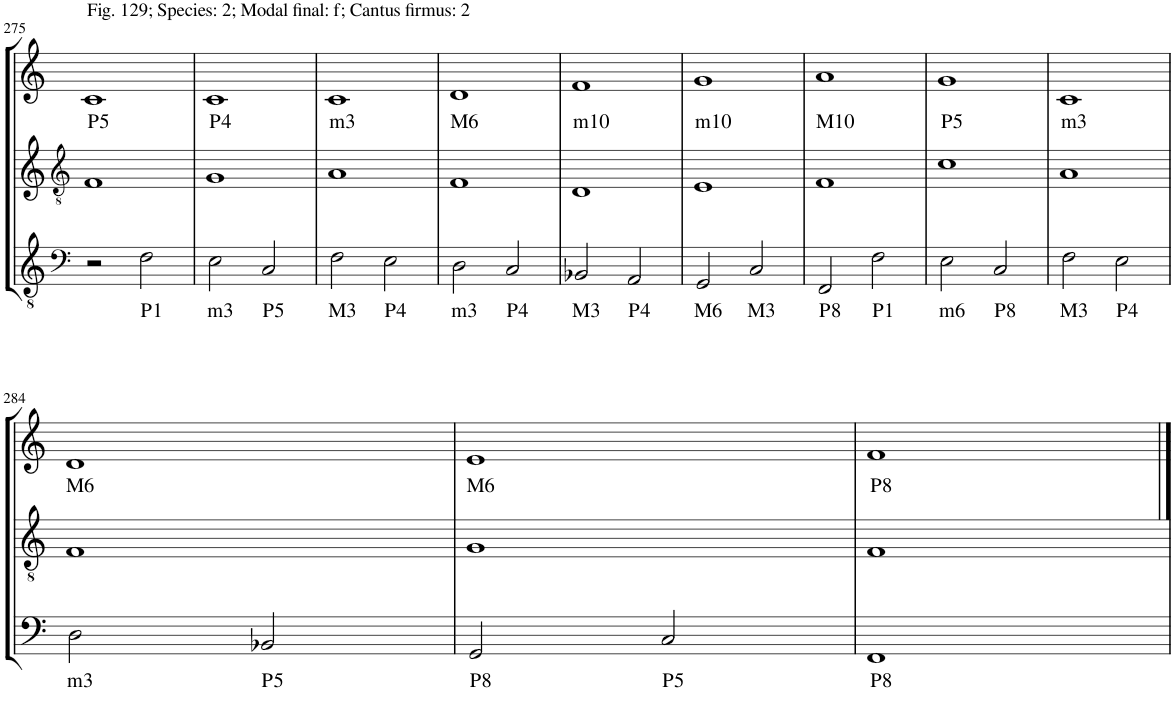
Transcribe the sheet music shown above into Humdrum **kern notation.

**kern	**text	**kern	**kern	**text
*part3	*part3	*part2	*part1	*part1
*staff3	*staff3	*staff2	*staff1	*staff1
*I"Piano	*	*I"Piano	*I"Piano	*
*I'Pno	*	*I'Pno	*I'Pno	*
!!LO:PB:g=z
*clefF4	*	*clefGv2	*clefG2	*
*k[]	*	*k[]	*k[]	*
*M4/4	*	*M4/4	*M4/4	*
=275	=275	=275	=275	=275
!	!	!	!LO:TX:a:t=Fig. 129; Species&colon; 2; Modal final&colon; f; Cantus firmus&colon; 2	!
!	!	!	!	!LO:LY:b
2r	.	1F	1c	P5
!	!LO:LY:b	!	!	!
2F\	P1	.	.	.
=276	=276	=276	=276	=276
!	!LO:LY:b	!	!	!LO:LY:b
2E\	m3	1G	1c	P4
!	!LO:LY:b	!	!	!
2C/	P5	.	.	.
=277	=277	=277	=277	=277
!	!LO:LY:b	!	!	!LO:LY:b
2F\	M3	1A	1c	m3
!	!LO:LY:b	!	!	!
2E\	P4	.	.	.
=278	=278	=278	=278	=278
!	!LO:LY:b	!	!	!LO:LY:b
2D\	m3	1F	1d	M6
!	!LO:LY:b	!	!	!
2C/	P4	.	.	.
=279	=279	=279	=279	=279
!	!LO:LY:b	!	!	!LO:LY:b
2BB-X/	M3	1D	1f	m10
!	!LO:LY:b	!	!	!
2AA/	P4	.	.	.
=280	=280	=280	=280	=280
!	!LO:LY:b	!	!	!LO:LY:b
2GG/	M6	1E	1g	m10
!	!LO:LY:b	!	!	!
2C/	M3	.	.	.
=281	=281	=281	=281	=281
!	!LO:LY:b	!	!	!LO:LY:b
2FF/	P8	1F	1a	M10
!	!LO:LY:b	!	!	!
2F\	P1	.	.	.
=282	=282	=282	=282	=282
!	!LO:LY:b	!	!	!LO:LY:b
2E\	m6	1c	1g	P5
!	!LO:LY:b	!	!	!
2C/	P8	.	.	.
=283	=283	=283	=283	=283
!	!LO:LY:b	!	!	!LO:LY:b
2F\	M3	1A	1c	m3
!	!LO:LY:b	!	!	!
2E\	P4	.	.	.
!!LO:LB:g=z
=284	=284	=284	=284	=284
!	!LO:LY:b	!	!	!LO:LY:b
2D\	m3	1F	1d	M6
!	!LO:LY:b	!	!	!
2BB-X/	P5	.	.	.
=285	=285	=285	=285	=285
!	!LO:LY:b	!	!	!LO:LY:b
2GG/	P8	1G	1e	M6
!	!LO:LY:b	!	!	!
2C/	P5	.	.	.
=286	=286	=286	=286	=286
!	!LO:LY:b	!	!	!LO:LY:b
1FF	P8	1F	1f	P8
==	==	==	==	==
*-	*-	*-	*-	*-
